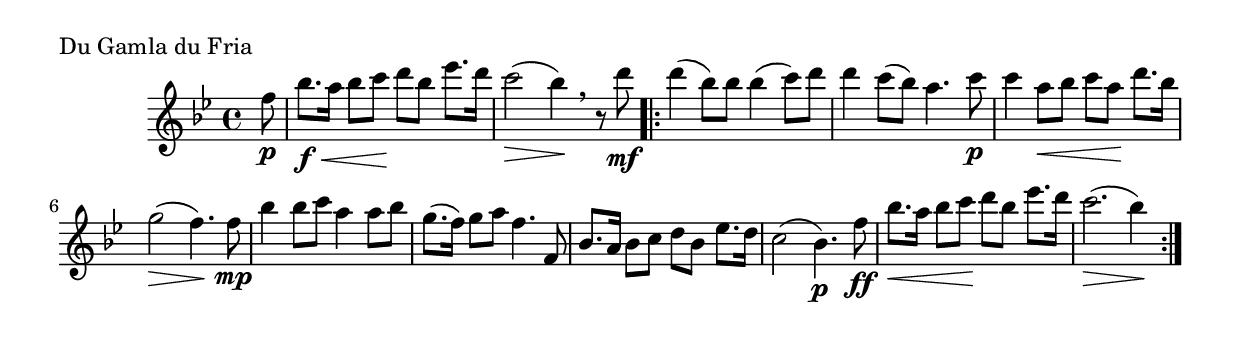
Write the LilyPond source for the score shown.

\version "2.18.0"
% When ready to include in collection: 1. Comment out paper.
% 				       2. Create include file of score and
%					  header.
%
%comment out from here
%{
#(set-default-paper-size "a5" 'landscape)
#(set-global-staff-size 15) % set staff-size when ready to print

\include "Marsch_format.ly"
  
%to here
%}
  \score {
    % Svenska Polisens Marscher: 1. Du Gamla Du Fria    
    \relative c'' { 
    \clef treble \time 4/4 \key bes \major
    \partial 8 f8\p |bes8.\f\< a16 bes8 c\! d bes ees8. d16 |c2\> (bes4)\!
    \breathe r8 d\mf
    \repeat volta 2 {
    d4 (bes8) bes bes4 (c8) d |d4 c8 (bes) a4. c8\p 
    c4 a8\< bes c a\! d8. bes16 |g2\> (f4.)\! f8\mp |bes4 bes8 c a4 a8 bes
    g8. (f16) g8 a f4. f,8 
    bes8. a16 bes8 c d bes ees8. d16 |c2 (bes4.\p) f'8\ff 
    bes8.\< a16 bes8 c\! d bes ees8. d16 |c2.\> (bes4)\! }
    }%end relative
    
    \header {
    	    piece = "Du Gamla du Fria"
    	    composer = ""
    	}
  }%end score
